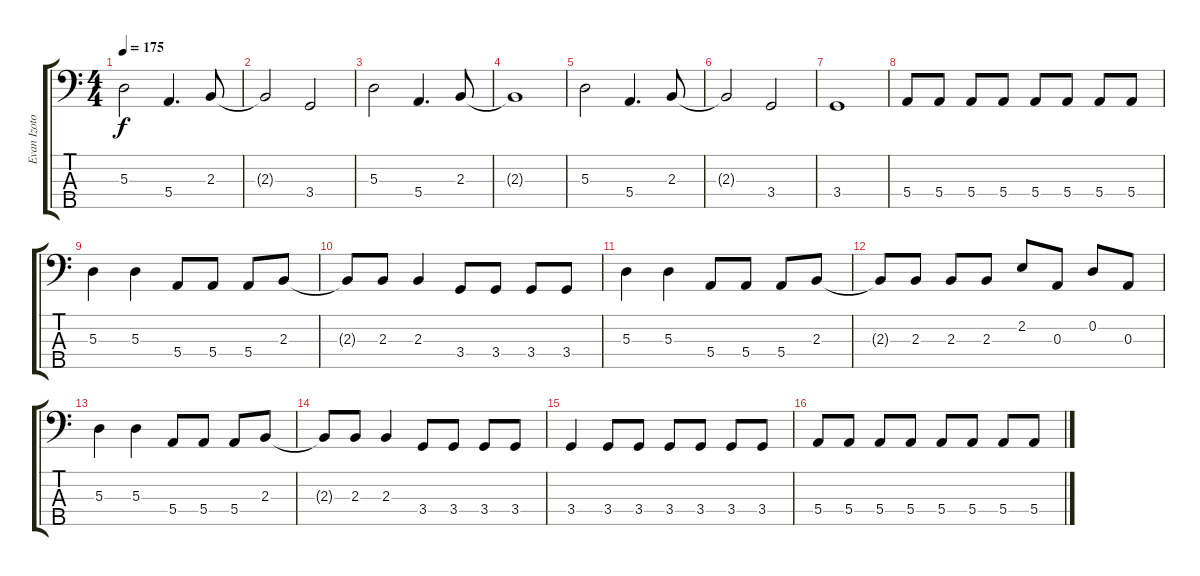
\track ("Evan Izotoff" "Evan Izoto") {instrument electricbassfinger}
\staff {score tabs}
\tuning (G2 D2 A1 E1 B0) {hide}
\ts (4 4)
\tempo 175
\clef f4
\ks c
5.3.2{dy f} 5.4.4{d} 2.3.8 |
2.3{t}.2 3.4.2 |
5.3.2 5.4.4{d} 2.3.8 |
2.3{t}.1 |
5.3.2 5.4.4{d} 2.3.8 |
2.3{t}.2 3.4.2 |
3.4.1 |
5.4.8 5.4.8 5.4.8 5.4.8 5.4.8 5.4.8 5.4.8 5.4.8 |
5.3.4 5.3.4 5.4.8 5.4.8 5.4.8 2.3.8 |
2.3{t}.8 2.3.8 2.3.4 3.4.8 3.4.8 3.4.8 3.4.8 |
5.3.4 5.3.4 5.4.8 5.4.8 5.4.8 2.3.8 |
2.3{t}.8 2.3.8 2.3.8 2.3.8 2.2.8 0.3.8 0.2.8 0.3.8 |
5.3.4 5.3.4 5.4.8 5.4.8 5.4.8 2.3.8 |
2.3{t}.8 2.3.8 2.3.4 3.4.8 3.4.8 3.4.8 3.4.8 |
3.4.4 3.4.8 3.4.8 3.4.8 3.4.8 3.4.8 3.4.8 |
5.4.8 5.4.8 5.4.8 5.4.8 5.4.8 5.4.8 5.4.8 5.4.8
